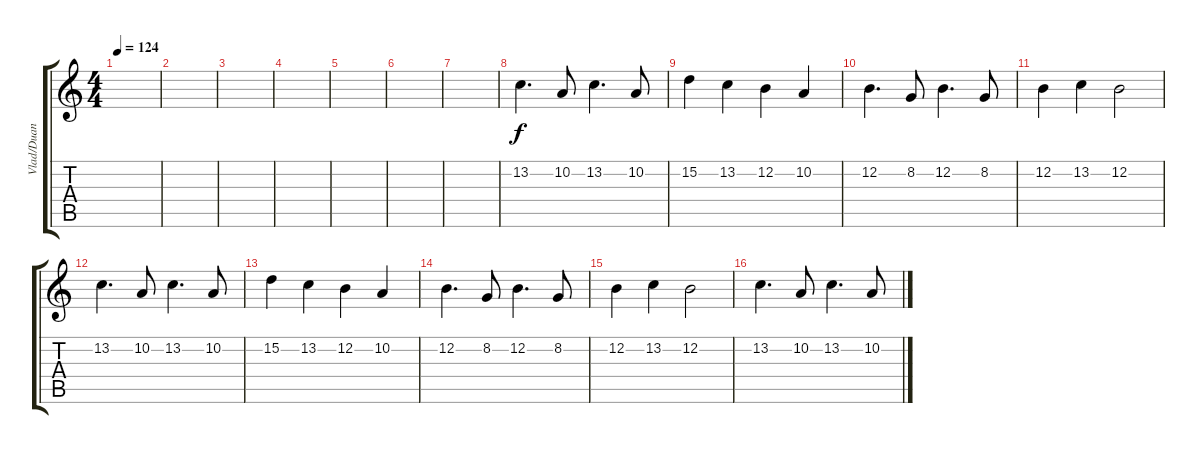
\track ("Vlad/Duan M." "Vlad/Duan ") {instrument viola}
\staff {score tabs}
\tuning (E4 B3 G3 D3 A2 E2) {hide}
\ts (4 4)
\tempo 124
\clef g2
\ks c
|
|
|
|
|
|
|
13.2.4{d} 10.2.8 13.2.4{d} 10.2.8 |
15.2.4 13.2.4 12.2.4 10.2.4 |
12.2.4{d} 8.2.8 12.2.4{d} 8.2.8 |
12.2.4 13.2.4 12.2.2 |
13.2.4{d} 10.2.8 13.2.4{d} 10.2.8 |
15.2.4 13.2.4 12.2.4 10.2.4 |
12.2.4{d} 8.2.8 12.2.4{d} 8.2.8 |
12.2.4 13.2.4 12.2.2 |
13.2.4{d} 10.2.8 13.2.4{d} 10.2.8
